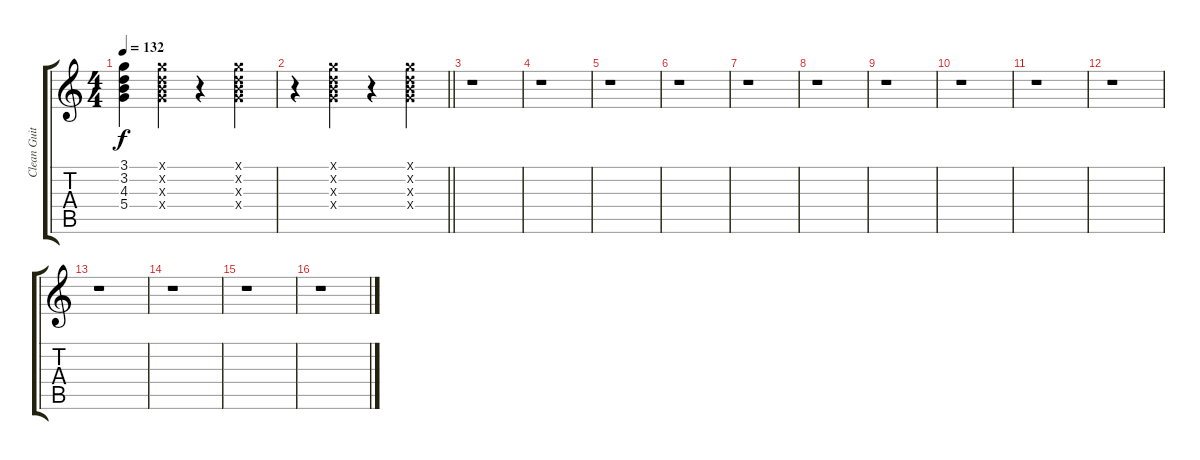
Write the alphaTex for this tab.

\track ("Clean Guitar" "Clean Guit") {instrument electricguitarclean}
\staff {score tabs}
\tuning (E4 B3 G3 D3 A2 E2) {hide}
\ts (4 4)
\tempo 132
\clef g2
\ks c
(3.1 3.2 4.3 5.4).4{dy f} (3.1{x} 3.2{x} 4.3{x} 5.4{x}).4 r.4 (3.1{x} 3.2{x} 4.3{x} 5.4{x}).4 |
\barLineRight lightlight
r.4 (3.1{x} 3.2{x} 4.3{x} 5.4{x}).4 r.4 (3.1{x} 3.2{x} 4.3{x} 5.4{x}).4 |
r.1 |
r.1 |
r.1 |
r.1 |
r.1 |
r.1 |
r.1 |
r.1 |
r.1 |
r.1 |
r.1 |
r.1 |
r.1 |
r.1
